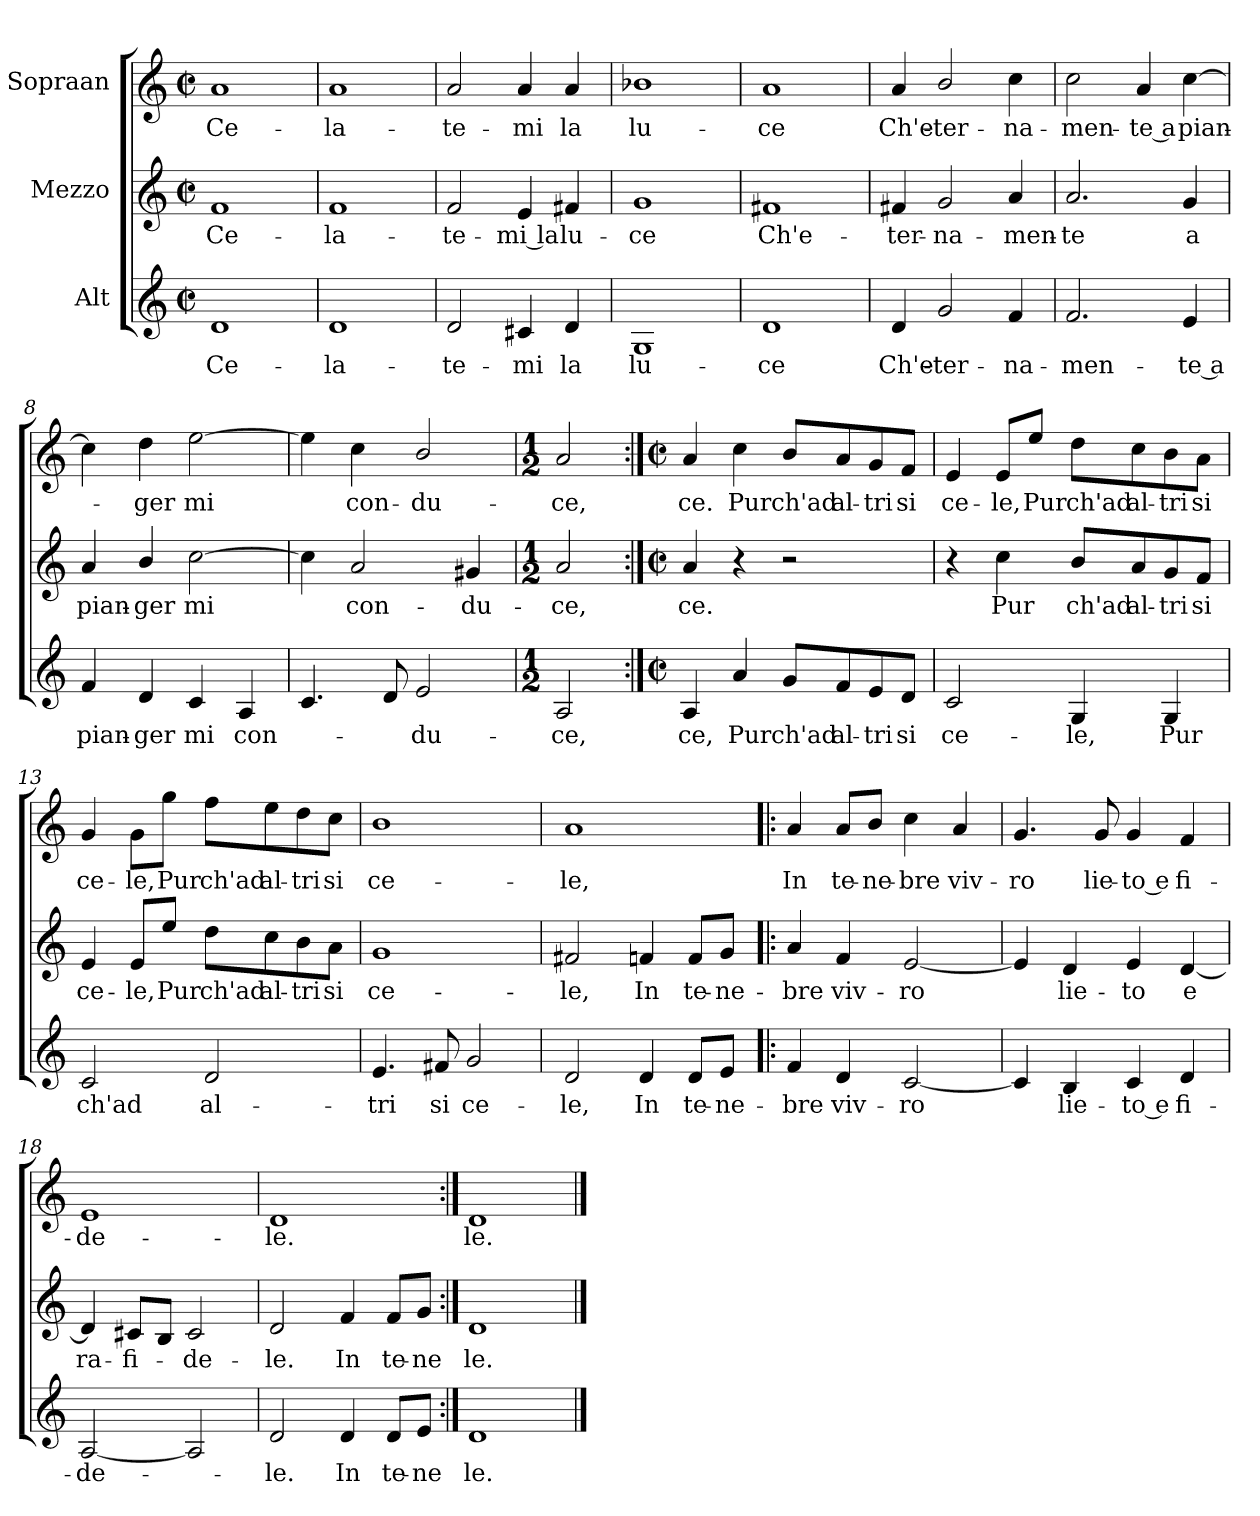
**kern	**text	**kern	**text	**kern	**text
*part3	*part3	*part2	*part2	*part1	*part1
*staff3	*staff3	*staff2	*staff2	*staff1	*staff1
*I"Alt	*	*I"Mezzo	*	*I"Sopraan	*
*clefG2	*	*clefG2	*	*clefG2	*
*k[]	*	*k[]	*	*k[]	*
*C:	*	*C:	*	*C:	*
*M2/2	*	*M2/2	*	*M2/2	*
*met(c|)	*	*met(c|)	*	*met(c|)	*
=1	=1	=1	=1	=1	=1
!	!LO:LY:b	!	!LO:LY:b	!	!LO:LY:b
1d	-Ce-	1f	-Ce-	1a	-Ce-
=2	=2	=2	=2	=2	=2
!	!LO:LY:b	!	!LO:LY:b	!	!LO:LY:b
1d	la-	1f	la-	1a	la-
=3	=3	=3	=3	=3	=3
!	!LO:LY:b	!	!LO:LY:b	!	!LO:LY:b
2d/	-te-	2f/	-te-	2a/	-te-
!	!LO:LY:b	!	!LO:LY:b	!	!LO:LY:b
4c#X/	mi	4e/	mi la	4a/	mi
!	!LO:LY:b	!	!LO:LY:b	!	!LO:LY:b
4d/	-la	4f#X/	-lu-	4a/	la
=4	=4	=4	=4	=4	=4
!	!LO:LY:b	!	!LO:LY:b	!	!LO:LY:b
1G	-lu-	1g	-ce	1b-X	-lu-
=5	=5	=5	=5	=5	=5
!	!LO:LY:b	!	!LO:LY:b	!	!LO:LY:b
1d	ce	1f#X	Ch'e-	1a	ce
=6	=6	=6	=6	=6	=6
!	!LO:LY:b	!	!LO:LY:b	!	!LO:LY:b
4d/	-Ch'e-	4f#X/	-ter-	4a/	-Ch'e-
!	!LO:LY:b	!	!LO:LY:b	!	!LO:LY:b
2g/	-ter-	2g/	-na-	2b/	-ter-
!	!LO:LY:b	!	!LO:LY:b	!	!LO:LY:b
4f/	na-	4a/	men-	4cc\	na-
!!LO:LB:g=z
=7	=7	=7	=7	=7	=7
!	!LO:LY:b	!	!LO:LY:b	!	!LO:LY:b
2.f/	men-	2.a/	te	2cc\	men-
!	!	!	!	!	!LO:LY:b
.	.	.	.	4a/	te a
!	!LO:LY:b	!	!LO:LY:b	!	!LO:LY:b
4e/	te a	4g/	a	[4cc\	-pian-
=8	=8	=8	=8	=8	=8
!	!LO:LY:b	!	!LO:LY:b	!	!
4f/	-pian-	4a/	-pian-	4cc\]	.
!	!LO:LY:b	!	!LO:LY:b	!	!LO:LY:b
4d/	ger	4b/	ger	4dd\	ger
!	!LO:LY:b	!	!LO:LY:b	!	!LO:LY:b
4c/	mi	[2cc\	mi	[2ee\	mi
!	!LO:LY:b	!	!	!	!
4A/	con-	.	.	.	.
=9	=9	=9	=9	=9	=9
4.c/	.	4cc\]	.	4ee\]	.
!	!	!	!LO:LY:b	!	!LO:LY:b
.	.	2a/	con-	4cc\	con-
8d/	.	.	.	.	.
!	!LO:LY:b	!	!	!	!LO:LY:b
2e/	-du-	.	.	2b/	-du-
!	!	!	!LO:LY:b	!	!
.	.	4g#X/	-du-	.	.
=10	=10	=10	=10	=10	=10
*M1/2	*	*M1/2	*	*M1/2	*
!	!LO:LY:b	!	!LO:LY:b	!	!LO:LY:b
2A/	ce,	2a/	ce,	2a/	ce,
!!LO:LB:g=z
=11:|!	=11:|!	=11:|!	=11:|!	=11:|!	=11:|!
*M2/2	*	*M2/2	*	*M2/2	*
*met(c|)	*	*met(c|)	*	*met(c|)	*
!	!LO:LY:b	!	!LO:LY:b	!	!LO:LY:b
4A/	ce,	4a/	ce.	4a/	ce.
!	!LO:LY:b	!	!	!	!LO:LY:b
4a/	Pur	4r	.	4cc\	Pur
!	!LO:LY:b	!	!	!	!LO:LY:b
8g/L	ch'ad	2r	.	8b/L	ch'ad
!	!LO:LY:b	!	!	!	!LO:LY:b
8f/	-al-	.	.	8a/	-al-
!	!LO:LY:b	!	!	!	!LO:LY:b
8e/	-tri	.	.	8g/	-tri
!	!LO:LY:b	!	!	!	!LO:LY:b
8d/J	-si	.	.	8f/J	-si
=12	=12	=12	=12	=12	=12
!	!LO:LY:b	!	!	!	!LO:LY:b
2c/	-ce-	4r	.	4e/	-ce-
!	!	!	!LO:LY:b	!	!LO:LY:b
.	.	4cc\	Pur	8e/L	le,
!	!	!	!	!	!LO:LY:b
.	.	.	.	8ee/J	Pur
!	!LO:LY:b	!	!LO:LY:b	!	!LO:LY:b
4G/	le,	8b/L	ch'ad	8dd\L	ch'ad
!	!	!	!LO:LY:b	!	!LO:LY:b
.	.	8a/	-al-	8cc\	-al-
!	!LO:LY:b	!	!LO:LY:b	!	!LO:LY:b
4G/	Pur	8g/	-tri	8b\	-tri
!	!	!	!LO:LY:b	!	!LO:LY:b
.	.	8f/J	-si	8a\J	-si
=13	=13	=13	=13	=13	=13
!	!LO:LY:b	!	!LO:LY:b	!	!LO:LY:b
2c/	ch'ad	4e/	-ce-	4g/	-ce-
!	!	!	!LO:LY:b	!	!LO:LY:b
.	.	8e/L	le,	8g\L	le,
!	!	!	!LO:LY:b	!	!LO:LY:b
.	.	8ee/J	Pur	8gg\J	Pur
!	!LO:LY:b	!	!LO:LY:b	!	!LO:LY:b
2d/	-al-	8dd\L	ch'ad	8ff\L	ch'ad
!	!	!	!LO:LY:b	!	!LO:LY:b
.	.	8cc\	-al-	8ee\	-al-
!	!	!	!LO:LY:b	!	!LO:LY:b
.	.	8b\	-tri	8dd\	-tri
!	!	!	!LO:LY:b	!	!LO:LY:b
.	.	8a\J	-si	8cc\J	-si
!!LO:PB:g=z
=14	=14	=14	=14	=14	=14
!	!LO:LY:b	!	!LO:LY:b	!	!LO:LY:b
4.e/	-tri	1g	-ce-	1b	-ce-
!	!LO:LY:b	!	!	!	!
8f#X/	-si	.	.	.	.
!	!LO:LY:b	!	!	!	!
2g/	-ce-	.	.	.	.
=15	=15	=15	=15	=15	=15
!	!LO:LY:b	!	!LO:LY:b	!	!LO:LY:b
2d/	le,	2f#X/	le,	1a	le,
!	!LO:LY:b	!	!LO:LY:b	!	!
4d/	In	4fn/	In	.	.
!	!LO:LY:b	!	!LO:LY:b	!	!
8d/L	-te-	8f/L	-te-	.	.
!	!LO:LY:b	!	!LO:LY:b	!	!
8e/J	-ne-	8g/J	-ne-	.	.
=16!|:	=16!|:	=16!|:	=16!|:	=16!|:	=16!|:
!	!LO:LY:b	!	!LO:LY:b	!	!LO:LY:b
4f/	bre	4a/	bre	4a/	In
!	!LO:LY:b	!	!LO:LY:b	!	!LO:LY:b
4d/	viv-	4f/	viv-	8a/L	-te-
!	!	!	!	!	!LO:LY:b
.	.	.	.	8b/J	-ne-
!	!LO:LY:b	!	!LO:LY:b	!	!LO:LY:b
[2c/	-ro	[2e/	-ro	4cc\	bre
!	!	!	!	!	!LO:LY:b
.	.	.	.	4a/	viv-
!!LO:LB:g=z
=17	=17	=17	=17	=17	=17
!	!	!	!	!	!LO:LY:b
4c/]	.	4e/]	.	4.g/	-ro
!	!LO:LY:b	!	!LO:LY:b	!	!
4B/	lie-	4d/	lie-	.	.
!	!	!	!	!	!LO:LY:b
.	.	.	.	8g/	lie-
!	!LO:LY:b	!	!LO:LY:b	!	!LO:LY:b
4c/	to e	4e/	to	4g/	to e
!	!LO:LY:b	!	!LO:LY:b	!	!LO:LY:b
4d/	-fi-	[4d/	-e	4f/	-fi-
=18	=18	=18	=18	=18	=18
!	!LO:LY:b	!	!LO:LY:b	!	!LO:LY:b
[2A/	-de-	4d/]	ra-	1e	-de-
!	!	!	!LO:LY:b	!	!
.	.	8c#X/L	-fi-	.	.
.	.	8B/J	.	.	.
!	!	!	!LO:LY:b	!	!
2A/]	.	2c#/	-de-	.	.
=19	=19	=19	=19	=19	=19
!	!LO:LY:b	!	!LO:LY:b	!	!LO:LY:b
2d/	le.	2d/	le.	1d	le.
!	!LO:LY:b	!	!LO:LY:b	!	!
4d/	In	4f/	In	.	.
!	!LO:LY:b	!	!LO:LY:b	!	!
8d/L	-te-	8f/L	-te-	.	.
!	!LO:LY:b	!	!LO:LY:b	!	!
8e/J	ne	8g/J	ne	.	.
=20:|!	=20:|!	=20:|!	=20:|!	=20:|!	=20:|!
!	!LO:LY:b	!	!LO:LY:b	!	!LO:LY:b
1d	le.	1d	le.	1d	le.
==	==	==	==	==	==
*-	*-	*-	*-	*-	*-
